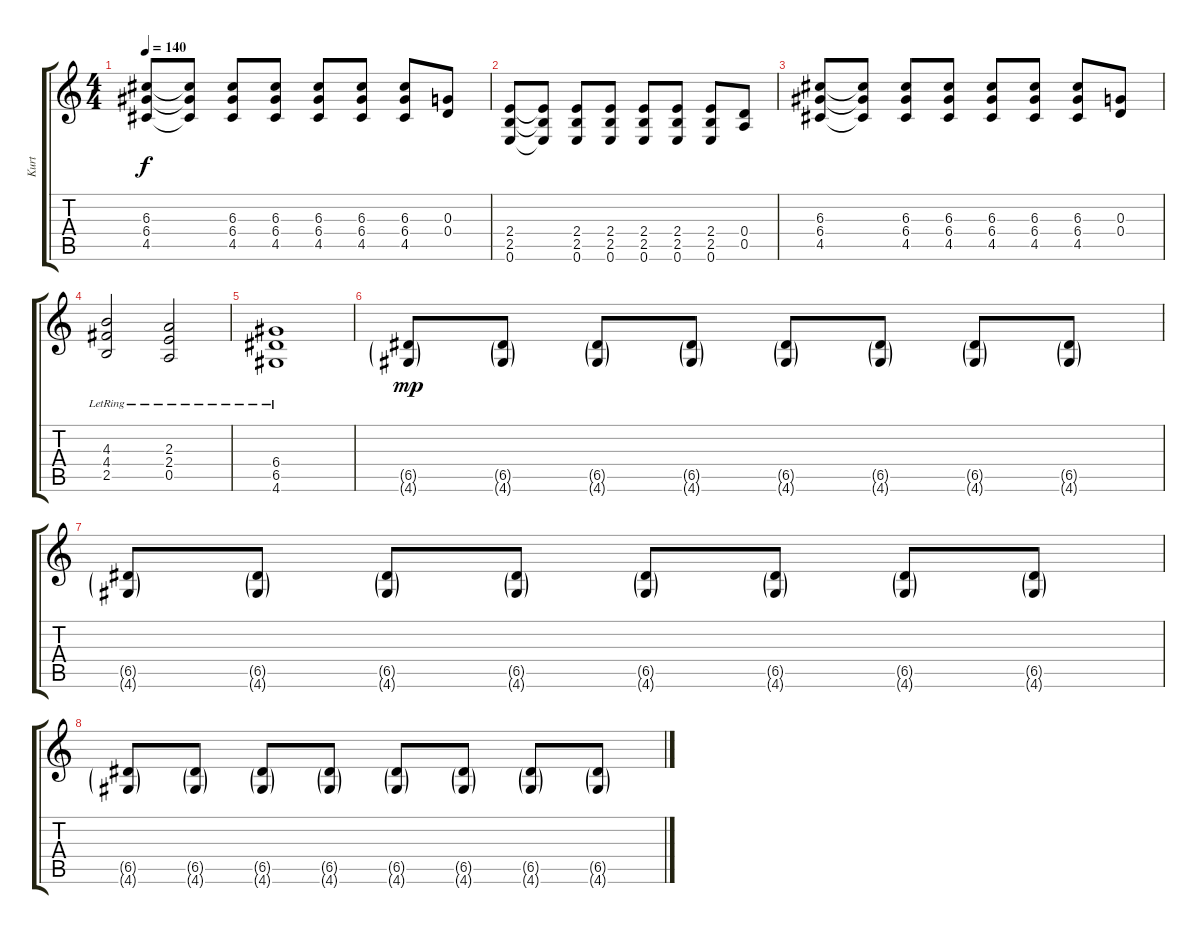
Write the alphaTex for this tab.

\track ("Kurt" "Kurt") {instrument distortionguitar}
\staff {score tabs}
\tuning (E4 B3 G3 D3 A2 E2) {hide}
\ts (4 4)
\tempo 140
\clef g2
\ks c
(6.3 6.4 4.5).8{dy f} (6.3{t} 6.4{t} 4.5{t}).8 (6.3 6.4 4.5).8 (6.3 6.4 4.5).8 (6.3 6.4 4.5).8 (6.3 6.4 4.5).8 (6.3 6.4 4.5).8 (0.3 0.4).8 |
(2.4 2.5 0.6).8 (2.4{t} 2.5{t} 0.6{t}).8 (2.4 2.5 0.6).8 (2.4 2.5 0.6).8 (2.4 2.5 0.6).8 (2.4 2.5 0.6).8 (2.4 2.5 0.6).8 (0.4 0.5).8 |
(6.3 6.4 4.5).8 (6.3{t} 6.4{t} 4.5{t}).8 (6.3 6.4 4.5).8 (6.3 6.4 4.5).8 (6.3 6.4 4.5).8 (6.3 6.4 4.5).8 (6.3 6.4 4.5).8 (0.3 0.4).8 |
(4.3 4.4{lr} 2.5{lr}).2 (2.3 2.4{lr} 0.5{lr}).2 |
(6.4{lr} 6.5{lr} 4.6{lr}).1 |
(6.5{g} 4.6{g}).8{dy mp} (6.5{g} 4.6{g}).8 (6.5{g} 4.6{g}).8 (6.5{g} 4.6{g}).8 (6.5{g} 4.6{g}).8 (6.5{g} 4.6{g}).8 (6.5{g} 4.6{g}).8 (6.5{g} 4.6{g}).8 |
(6.5{g} 4.6{g}).8 (6.5{g} 4.6{g}).8 (6.5{g} 4.6{g}).8 (6.5{g} 4.6{g}).8 (6.5{g} 4.6{g}).8 (6.5{g} 4.6{g}).8 (6.5{g} 4.6{g}).8 (6.5{g} 4.6{g}).8 |
(6.5{g} 4.6{g}).8 (6.5{g} 4.6{g}).8 (6.5{g} 4.6{g}).8 (6.5{g} 4.6{g}).8 (6.5{g} 4.6{g}).8 (6.5{g} 4.6{g}).8 (6.5{g} 4.6{g}).8 (6.5{g} 4.6{g}).8
